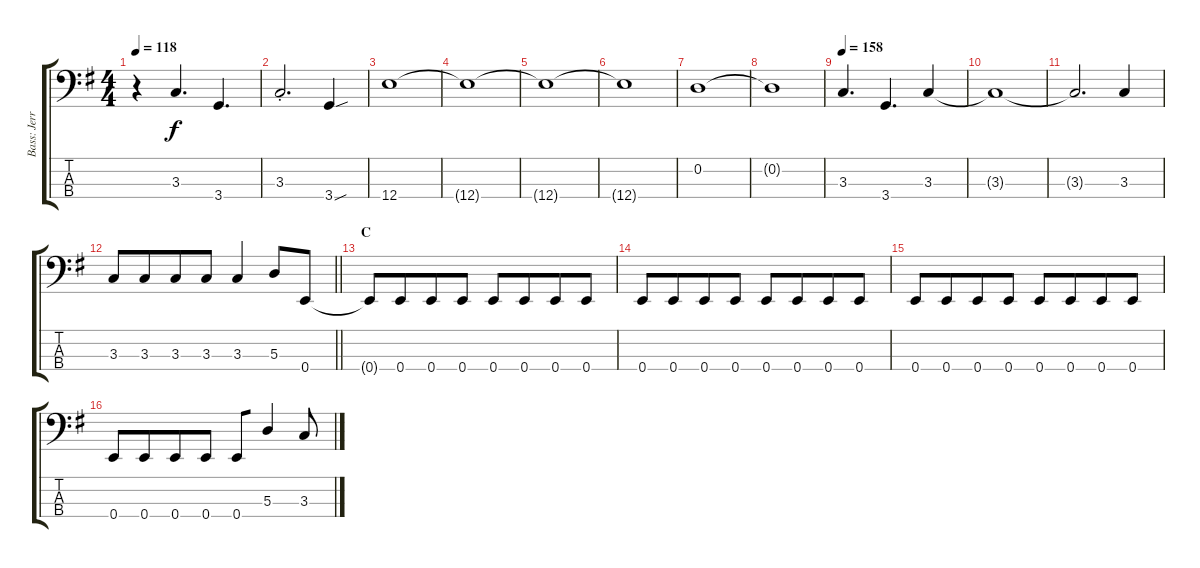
\track ("Bass: Jerry" "Bass: Jerr") {instrument electricbassfinger}
\staff {score tabs}
\tuning (G2 D2 A1 E1) {hide}
\ts (4 4)
\tempo 118
\clef f4
\ks g
r.4{dy f} 3.3.4{d} 3.4.4{d} |
3.3{st}.2{d} 3.4{sou}.4 |
12.4.1 |
12.4{t}.1 |
12.4{t}.1 |
12.4{t}.1 |
0.2.1 |
0.2{t}.1 |
\tempo 158
3.3.4{d} 3.4.4{d} 3.3.4 |
3.3{t}.1 |
3.3{t}.2{d} 3.3.4 |
\barLineRight lightlight
3.3.8 3.3.8{beam merge} 3.3.8 3.3.8 3.3.4{beam merge} 5.3.8 0.4.8 |
\section ("" "C")
0.4{t}.8 0.4.8{beam merge} 0.4.8 0.4.8{beam split} 0.4.8 0.4.8{beam merge} 0.4.8 0.4.8 |
0.4.8 0.4.8{beam merge} 0.4.8 0.4.8{beam split} 0.4.8 0.4.8{beam merge} 0.4.8 0.4.8 |
0.4.8 0.4.8{beam merge} 0.4.8 0.4.8{beam split} 0.4.8 0.4.8{beam merge} 0.4.8 0.4.8 |
0.4.8 0.4.8{beam merge} 0.4.8 0.4.8{beam split} 0.4.8{beam merge} 5.3.4 3.3.8
